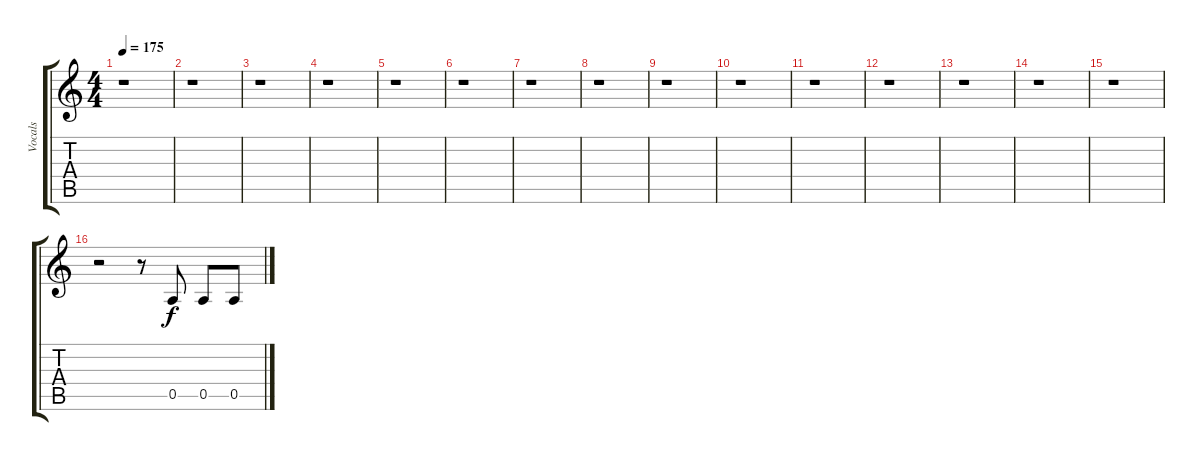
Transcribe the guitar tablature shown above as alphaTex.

\track ("Vocals" "Vocals") {instrument contrabass}
\staff {score tabs}
\tuning (E4 B3 G3 D3 A2 E2) {hide}
\ts (4 4)
\tempo 175
\clef g2
\ks c
r.1{dy f} |
r.1 |
r.1 |
r.1 |
r.1 |
r.1 |
r.1 |
r.1 |
r.1 |
r.1 |
r.1 |
r.1 |
r.1 |
r.1 |
r.1 |
r.2 r.8 0.5.8 0.5.8 0.5.8
